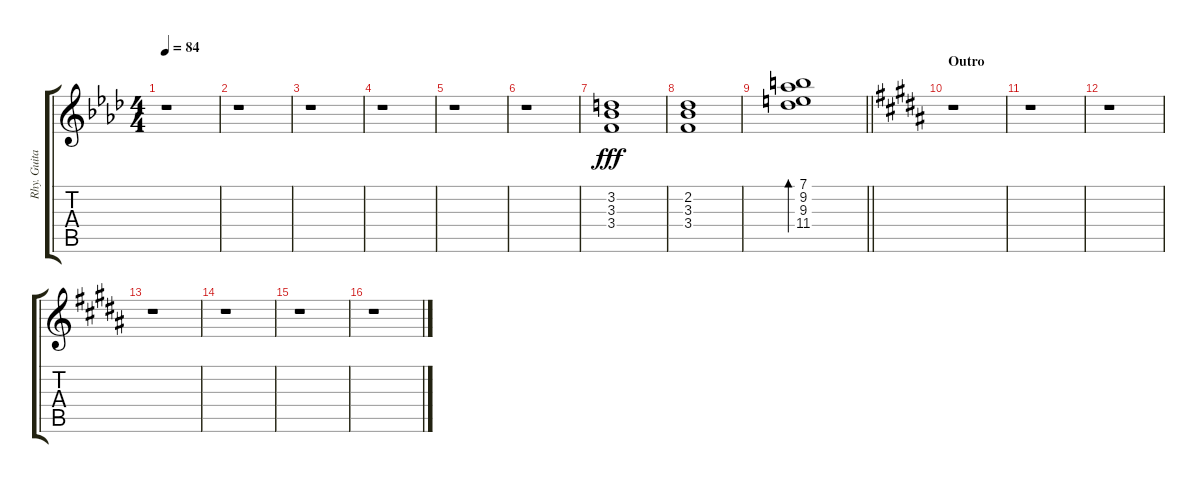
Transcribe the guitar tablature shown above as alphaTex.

\track ("Rhy. Guitar 1" "Rhy. Guita") {instrument electricguitarclean}
\staff {score tabs}
\tuning (E4 B3 G3 D3 A2 E2) {hide}
\ts (4 4)
\tempo 84
\clef g2
\ks ab
r.1{dy fff} |
r.1 |
r.1 |
r.1 |
r.1 |
r.1 |
(3.2 3.3 3.4).1 |
(2.2 3.3 3.4).1 |
\barLineRight lightlight
(7.1 9.2 9.3 11.4).1{bd 240} |
\section ("" "Outro")
\ks b
r.1 |
r.1 |
r.1 |
r.1 |
r.1 |
r.1 |
r.1
